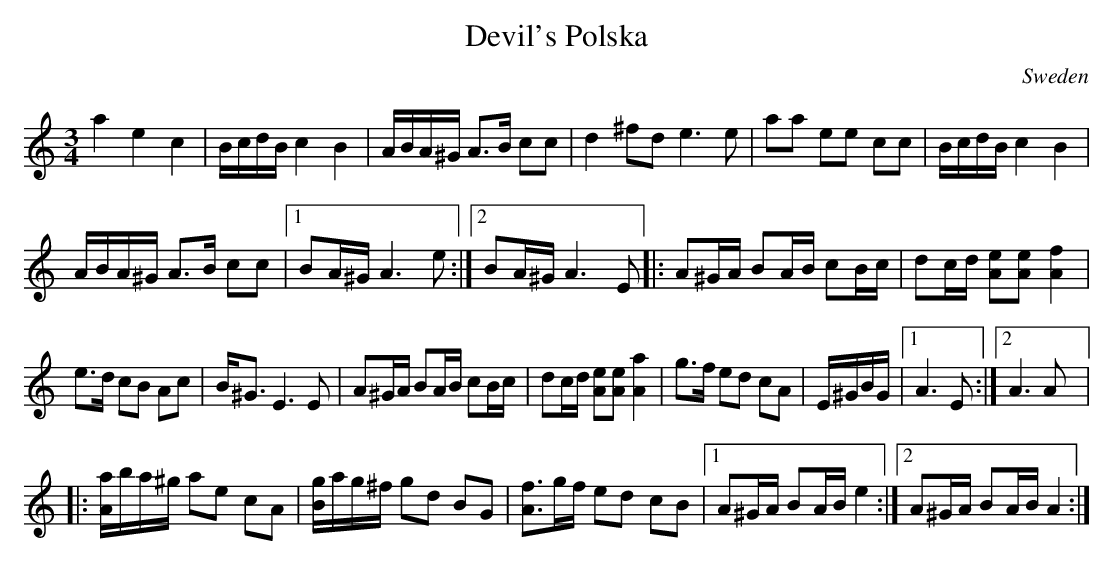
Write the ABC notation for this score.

X:1
T:Devil's Polska
O:Sweden
M:3/4
K:Am
a2 e2 c2|B/c/d/B/ c2 B2| \
A/B/A/^G/ A>B cc|d2^fd e3 e|\
aa ee cc| B/c/d/B/ c2 B2|
A/B/A/^G/ A>B cc|1 BA/^G/ A3 e :|2 BA/^G/ A3 E |:\
A^G/A/ BA/B/ cB/c/|dc/d/ [eA][eA] [f2A2]|
e>d cB Ac|B<^G E3 E|\
A^G/A/ BA/B/ cB/c/|dc/d/ [eA][eA] [a2A2]|\
g>f ed cA|E/^G/B/G/|1 A3 E :|2 A3 A |:
[A/a/]b/a/^g/ ae cA|[g/B/]a/g/^f/ gd BG|\
[f3/A3/]g/f/ ed cB|1 A^G/A/ BA/B/ e2 :|2 \
A^G/A/ BA/B/ A2 :|
